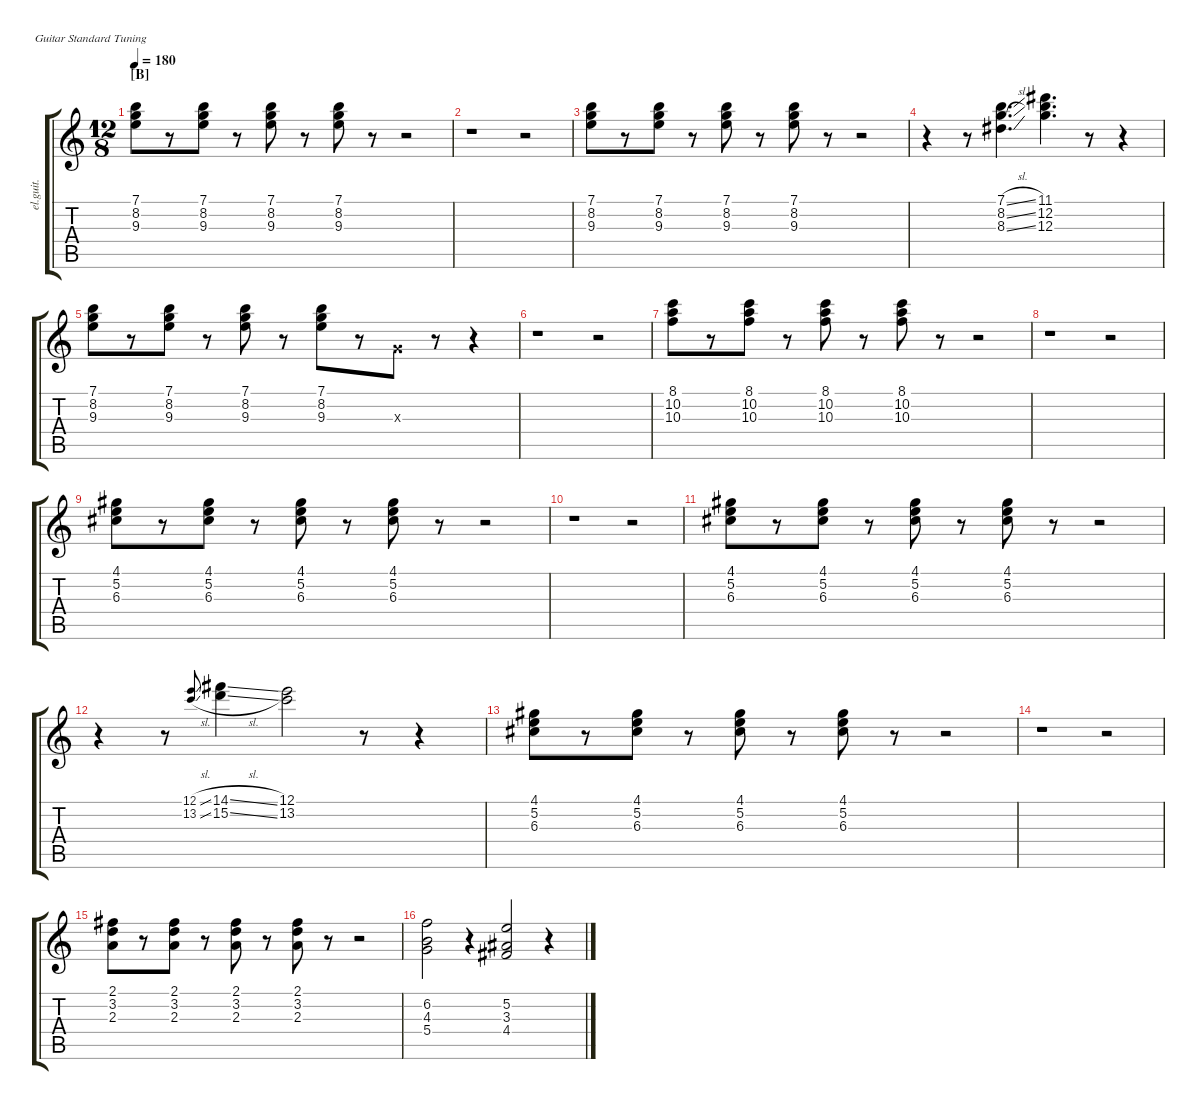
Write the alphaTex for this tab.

\defaultSystemsLayout 2
\hideDynamics
\track ("高中正義 Rhythm" "el.guit.") {defaultSystemsLayout 2 instrument electricguitarclean}
\staff {score tabs}
\tuning (E4 B3 G3 D3 A2 E2)
\ts (12 8)
\section ("B" "")
\tempo 180
\clef g2
\ks c
(7.1 8.2 9.3).8{dy mf beam Down} r.8{beam Down} (7.1 8.2 9.3).8{beam Down} r.8{beam Down} (7.1 8.2 9.3).8{beam Down} r.8{beam Down} (7.1 8.2 9.3).8{beam Down} r.8{beam Down} r.2{beam Down} |
r.1{beam Down} r.2{beam Down} |
(7.1 8.2 9.3).8{beam Down} r.8{beam Down} (7.1 8.2 9.3).8{beam Down} r.8{beam Down} (7.1 8.2 9.3).8{beam Down} r.8{beam Down} (7.1 8.2 9.3).8{beam Down} r.8{beam Down} r.2{beam Down} |
r.4{beam Down} r.8{beam Down} (7.1{sl} 8.3{sl acc #} 8.2{sl}).4{d beam Down} (11.1{acc #} 12.2 12.3).4{d beam Down} r.8{beam Down} r.4{beam Down} |
(7.1 8.2 9.3).8{beam Down} r.8{beam Down} (7.1 8.2 9.3).8{beam Down} r.8{beam Down} (7.1 8.2 9.3).8{beam Down} r.8{beam Down} (7.1 8.2 9.3).8{beam Down} r.8{beam Down} 0.3{x}.8{beam Down} r.8{beam Down} r.4{beam Down} |
r.1{beam Down} r.2{beam Down} |
(8.1 10.2 10.3).8{beam Down} r.8{beam Down} (8.1 10.2 10.3).8{beam Down} r.8{beam Down} (8.1 10.2 10.3).8{beam Down} r.8{beam Down} (8.1 10.2 10.3).8{beam Down} r.8{beam Down} r.2{beam Down} |
r.1{beam Down} r.2{beam Down} |
(4.1{acc #} 5.2 6.3{acc #}).8{beam Down} r.8{beam Down} (4.1{acc #} 5.2 6.3{acc #}).8{beam Down} r.8{beam Down} (4.1{acc #} 5.2 6.3{acc #}).8{beam Down} r.8{beam Down} (4.1{acc #} 5.2 6.3{acc #}).8{beam Down} r.8{beam Down} r.2{beam Down} |
r.1{beam Down} r.2{beam Down} |
(4.1{acc #} 5.2 6.3{acc #}).8{beam Down} r.8{beam Down} (4.1{acc #} 5.2 6.3{acc #}).8{beam Down} r.8{beam Down} (4.1{acc #} 5.2 6.3{acc #}).8{beam Down} r.8{beam Down} (4.1{acc #} 5.2 6.3{acc #}).8{beam Down} r.8{beam Down} r.2{beam Down} |
r.4{beam Down} r.8{beam Down} (12.1{sl} 13.2{sl}).8{gr onbeat beam Up} (14.1{sl acc #} 15.2{sl}).4{beam Down} (12.1 13.2).2{beam Down} r.8{beam Down} r.4{beam Down} |
(4.1{acc #} 5.2 6.3{acc #}).8{beam Down} r.8{beam Down} (4.1{acc #} 5.2 6.3{acc #}).8{beam Down} r.8{beam Down} (4.1{acc #} 5.2 6.3{acc #}).8{beam Down} r.8{beam Down} (4.1{acc #} 5.2 6.3{acc #}).8{beam Down} r.8{beam Down} r.2{beam Down} |
r.1{beam Down} r.2{beam Down} |
(2.1{acc #} 3.2 2.3).8{beam Down} r.8{beam Down} (2.1{acc #} 3.2 2.3).8{beam Down} r.8{beam Down} (2.1{acc #} 3.2 2.3).8{beam Down} r.8{beam Down} (2.1{acc #} 3.2 2.3).8{beam Down} r.8{beam Down} r.2{beam Down} |
(5.4 4.3 6.2).2{beam Down} r.4{beam Down} (5.2 3.3{acc #} 4.4{acc #}).2{beam Up} r.4{beam Down}
